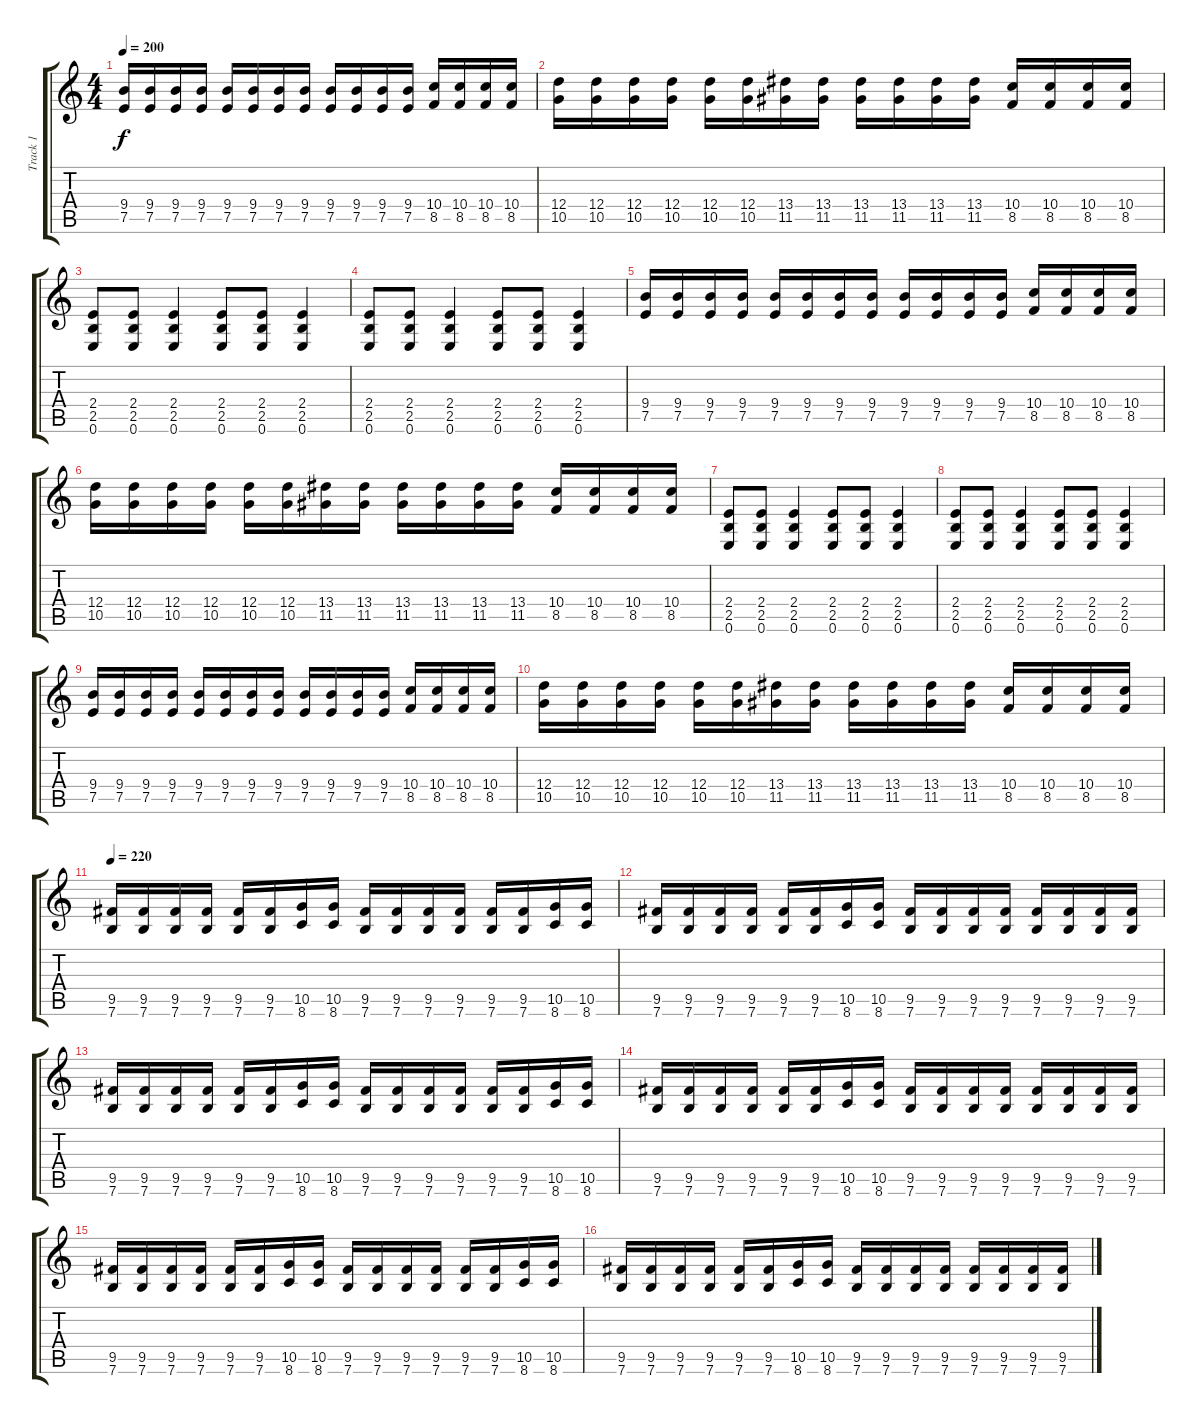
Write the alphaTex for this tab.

\track ("Track 1" "Track 1") {instrument distortionguitar}
\staff {score tabs}
\tuning (E4 B3 G3 D3 A2 E2) {hide}
\ts (4 4)
\tempo 200
\clef g2
\ks c
(9.4 7.5).16{dy f} (9.4 7.5).16 (9.4 7.5).16 (9.4 7.5).16 (9.4 7.5).16 (9.4 7.5).16 (9.4 7.5).16 (9.4 7.5).16 (9.4 7.5).16 (9.4 7.5).16 (9.4 7.5).16 (9.4 7.5).16 (10.4 8.5).16 (10.4 8.5).16 (10.4 8.5).16 (10.4 8.5).16 |
(12.4 10.5).16 (12.4 10.5).16 (12.4 10.5).16 (12.4 10.5).16 (12.4 10.5).16 (12.4 10.5).16 (13.4 11.5).16 (13.4 11.5).16 (13.4 11.5).16 (13.4 11.5).16 (13.4 11.5).16 (13.4 11.5).16 (10.4 8.5).16 (10.4 8.5).16 (10.4 8.5).16 (10.4 8.5).16 |
(2.4 2.5 0.6).8 (2.4 2.5 0.6).8 (2.4 2.5 0.6).4 (2.4 2.5 0.6).8 (2.4 2.5 0.6).8 (2.4 2.5 0.6).4 |
(2.4 2.5 0.6).8 (2.4 2.5 0.6).8 (2.4 2.5 0.6).4 (2.4 2.5 0.6).8 (2.4 2.5 0.6).8 (2.4 2.5 0.6).4 |
(9.4 7.5).16 (9.4 7.5).16 (9.4 7.5).16 (9.4 7.5).16 (9.4 7.5).16 (9.4 7.5).16 (9.4 7.5).16 (9.4 7.5).16 (9.4 7.5).16 (9.4 7.5).16 (9.4 7.5).16 (9.4 7.5).16 (10.4 8.5).16 (10.4 8.5).16 (10.4 8.5).16 (10.4 8.5).16 |
(12.4 10.5).16 (12.4 10.5).16 (12.4 10.5).16 (12.4 10.5).16 (12.4 10.5).16 (12.4 10.5).16 (13.4 11.5).16 (13.4 11.5).16 (13.4 11.5).16 (13.4 11.5).16 (13.4 11.5).16 (13.4 11.5).16 (10.4 8.5).16 (10.4 8.5).16 (10.4 8.5).16 (10.4 8.5).16 |
(2.4 2.5 0.6).8 (2.4 2.5 0.6).8 (2.4 2.5 0.6).4 (2.4 2.5 0.6).8 (2.4 2.5 0.6).8 (2.4 2.5 0.6).4 |
(2.4 2.5 0.6).8 (2.4 2.5 0.6).8 (2.4 2.5 0.6).4 (2.4 2.5 0.6).8 (2.4 2.5 0.6).8 (2.4 2.5 0.6).4 |
(9.4 7.5).16 (9.4 7.5).16 (9.4 7.5).16 (9.4 7.5).16 (9.4 7.5).16 (9.4 7.5).16 (9.4 7.5).16 (9.4 7.5).16 (9.4 7.5).16 (9.4 7.5).16 (9.4 7.5).16 (9.4 7.5).16 (10.4 8.5).16 (10.4 8.5).16 (10.4 8.5).16 (10.4 8.5).16 |
(12.4 10.5).16 (12.4 10.5).16 (12.4 10.5).16 (12.4 10.5).16 (12.4 10.5).16 (12.4 10.5).16 (13.4 11.5).16 (13.4 11.5).16 (13.4 11.5).16 (13.4 11.5).16 (13.4 11.5).16 (13.4 11.5).16 (10.4 8.5).16 (10.4 8.5).16 (10.4 8.5).16 (10.4 8.5).16 |
\tempo 220
(9.5 7.6).16 (9.5 7.6).16 (9.5 7.6).16 (9.5 7.6).16 (9.5 7.6).16 (9.5 7.6).16 (10.5 8.6).16 (10.5 8.6).16 (9.5 7.6).16 (9.5 7.6).16 (9.5 7.6).16 (9.5 7.6).16 (9.5 7.6).16 (9.5 7.6).16 (10.5 8.6).16 (10.5 8.6).16 |
(9.5 7.6).16 (9.5 7.6).16 (9.5 7.6).16 (9.5 7.6).16 (9.5 7.6).16 (9.5 7.6).16 (10.5 8.6).16 (10.5 8.6).16 (9.5 7.6).16 (9.5 7.6).16 (9.5 7.6).16 (9.5 7.6).16 (9.5 7.6).16 (9.5 7.6).16 (9.5 7.6).16 (9.5 7.6).16 |
(9.5 7.6).16 (9.5 7.6).16 (9.5 7.6).16 (9.5 7.6).16 (9.5 7.6).16 (9.5 7.6).16 (10.5 8.6).16 (10.5 8.6).16 (9.5 7.6).16 (9.5 7.6).16 (9.5 7.6).16 (9.5 7.6).16 (9.5 7.6).16 (9.5 7.6).16 (10.5 8.6).16 (10.5 8.6).16 |
(9.5 7.6).16 (9.5 7.6).16 (9.5 7.6).16 (9.5 7.6).16 (9.5 7.6).16 (9.5 7.6).16 (10.5 8.6).16 (10.5 8.6).16 (9.5 7.6).16 (9.5 7.6).16 (9.5 7.6).16 (9.5 7.6).16 (9.5 7.6).16 (9.5 7.6).16 (9.5 7.6).16 (9.5 7.6).16 |
(9.5 7.6).16 (9.5 7.6).16 (9.5 7.6).16 (9.5 7.6).16 (9.5 7.6).16 (9.5 7.6).16 (10.5 8.6).16 (10.5 8.6).16 (9.5 7.6).16 (9.5 7.6).16 (9.5 7.6).16 (9.5 7.6).16 (9.5 7.6).16 (9.5 7.6).16 (10.5 8.6).16 (10.5 8.6).16 |
(9.5 7.6).16 (9.5 7.6).16 (9.5 7.6).16 (9.5 7.6).16 (9.5 7.6).16 (9.5 7.6).16 (10.5 8.6).16 (10.5 8.6).16 (9.5 7.6).16 (9.5 7.6).16 (9.5 7.6).16 (9.5 7.6).16 (9.5 7.6).16 (9.5 7.6).16 (9.5 7.6).16 (9.5 7.6).16
